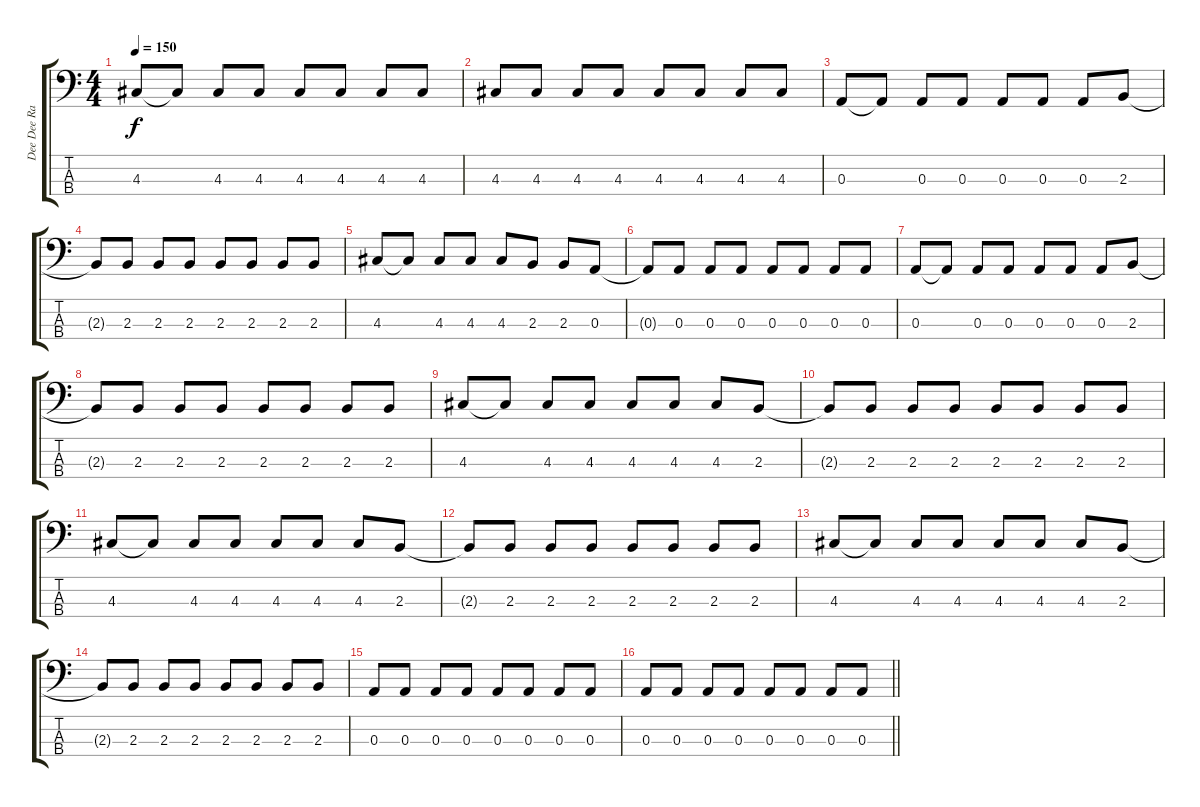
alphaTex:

\track ("Dee Dee Ramone - Bass" "Dee Dee Ra") {instrument electricbassfinger}
\staff {score tabs}
\tuning (G2 D2 A1 E1) {hide}
\ts (4 4)
\tempo 150
\clef f4
\ks c
4.3.8{dy f} 4.3{t}.8 4.3.8 4.3.8 4.3.8 4.3.8 4.3.8 4.3.8 |
4.3.8 4.3.8 4.3.8 4.3.8 4.3.8 4.3.8 4.3.8 4.3.8 |
0.3.8 0.3{t}.8 0.3.8 0.3.8 0.3.8 0.3.8 0.3.8 2.3.8 |
2.3{t}.8 2.3.8 2.3.8 2.3.8 2.3.8 2.3.8 2.3.8 2.3.8 |
4.3.8 4.3{t}.8 4.3.8 4.3.8 4.3.8 2.3.8 2.3.8 0.3.8 |
0.3{t}.8 0.3.8 0.3.8 0.3.8 0.3.8 0.3.8 0.3.8 0.3.8 |
0.3.8 0.3{t}.8 0.3.8 0.3.8 0.3.8 0.3.8 0.3.8 2.3.8 |
2.3{t}.8 2.3.8 2.3.8 2.3.8 2.3.8 2.3.8 2.3.8 2.3.8 |
4.3.8 4.3{t}.8 4.3.8 4.3.8 4.3.8 4.3.8 4.3.8 2.3.8 |
2.3{t}.8 2.3.8 2.3.8 2.3.8 2.3.8 2.3.8 2.3.8 2.3.8 |
4.3.8 4.3{t}.8 4.3.8 4.3.8 4.3.8 4.3.8 4.3.8 2.3.8 |
2.3{t}.8 2.3.8 2.3.8 2.3.8 2.3.8 2.3.8 2.3.8 2.3.8 |
4.3.8 4.3{t}.8 4.3.8 4.3.8 4.3.8 4.3.8 4.3.8 2.3.8 |
2.3{t}.8 2.3.8 2.3.8 2.3.8 2.3.8 2.3.8 2.3.8 2.3.8 |
0.3.8 0.3.8 0.3.8 0.3.8 0.3.8 0.3.8 0.3.8 0.3.8 |
\barLineRight lightlight
0.3.8 0.3.8 0.3.8 0.3.8 0.3.8 0.3.8 0.3.8 0.3.8
